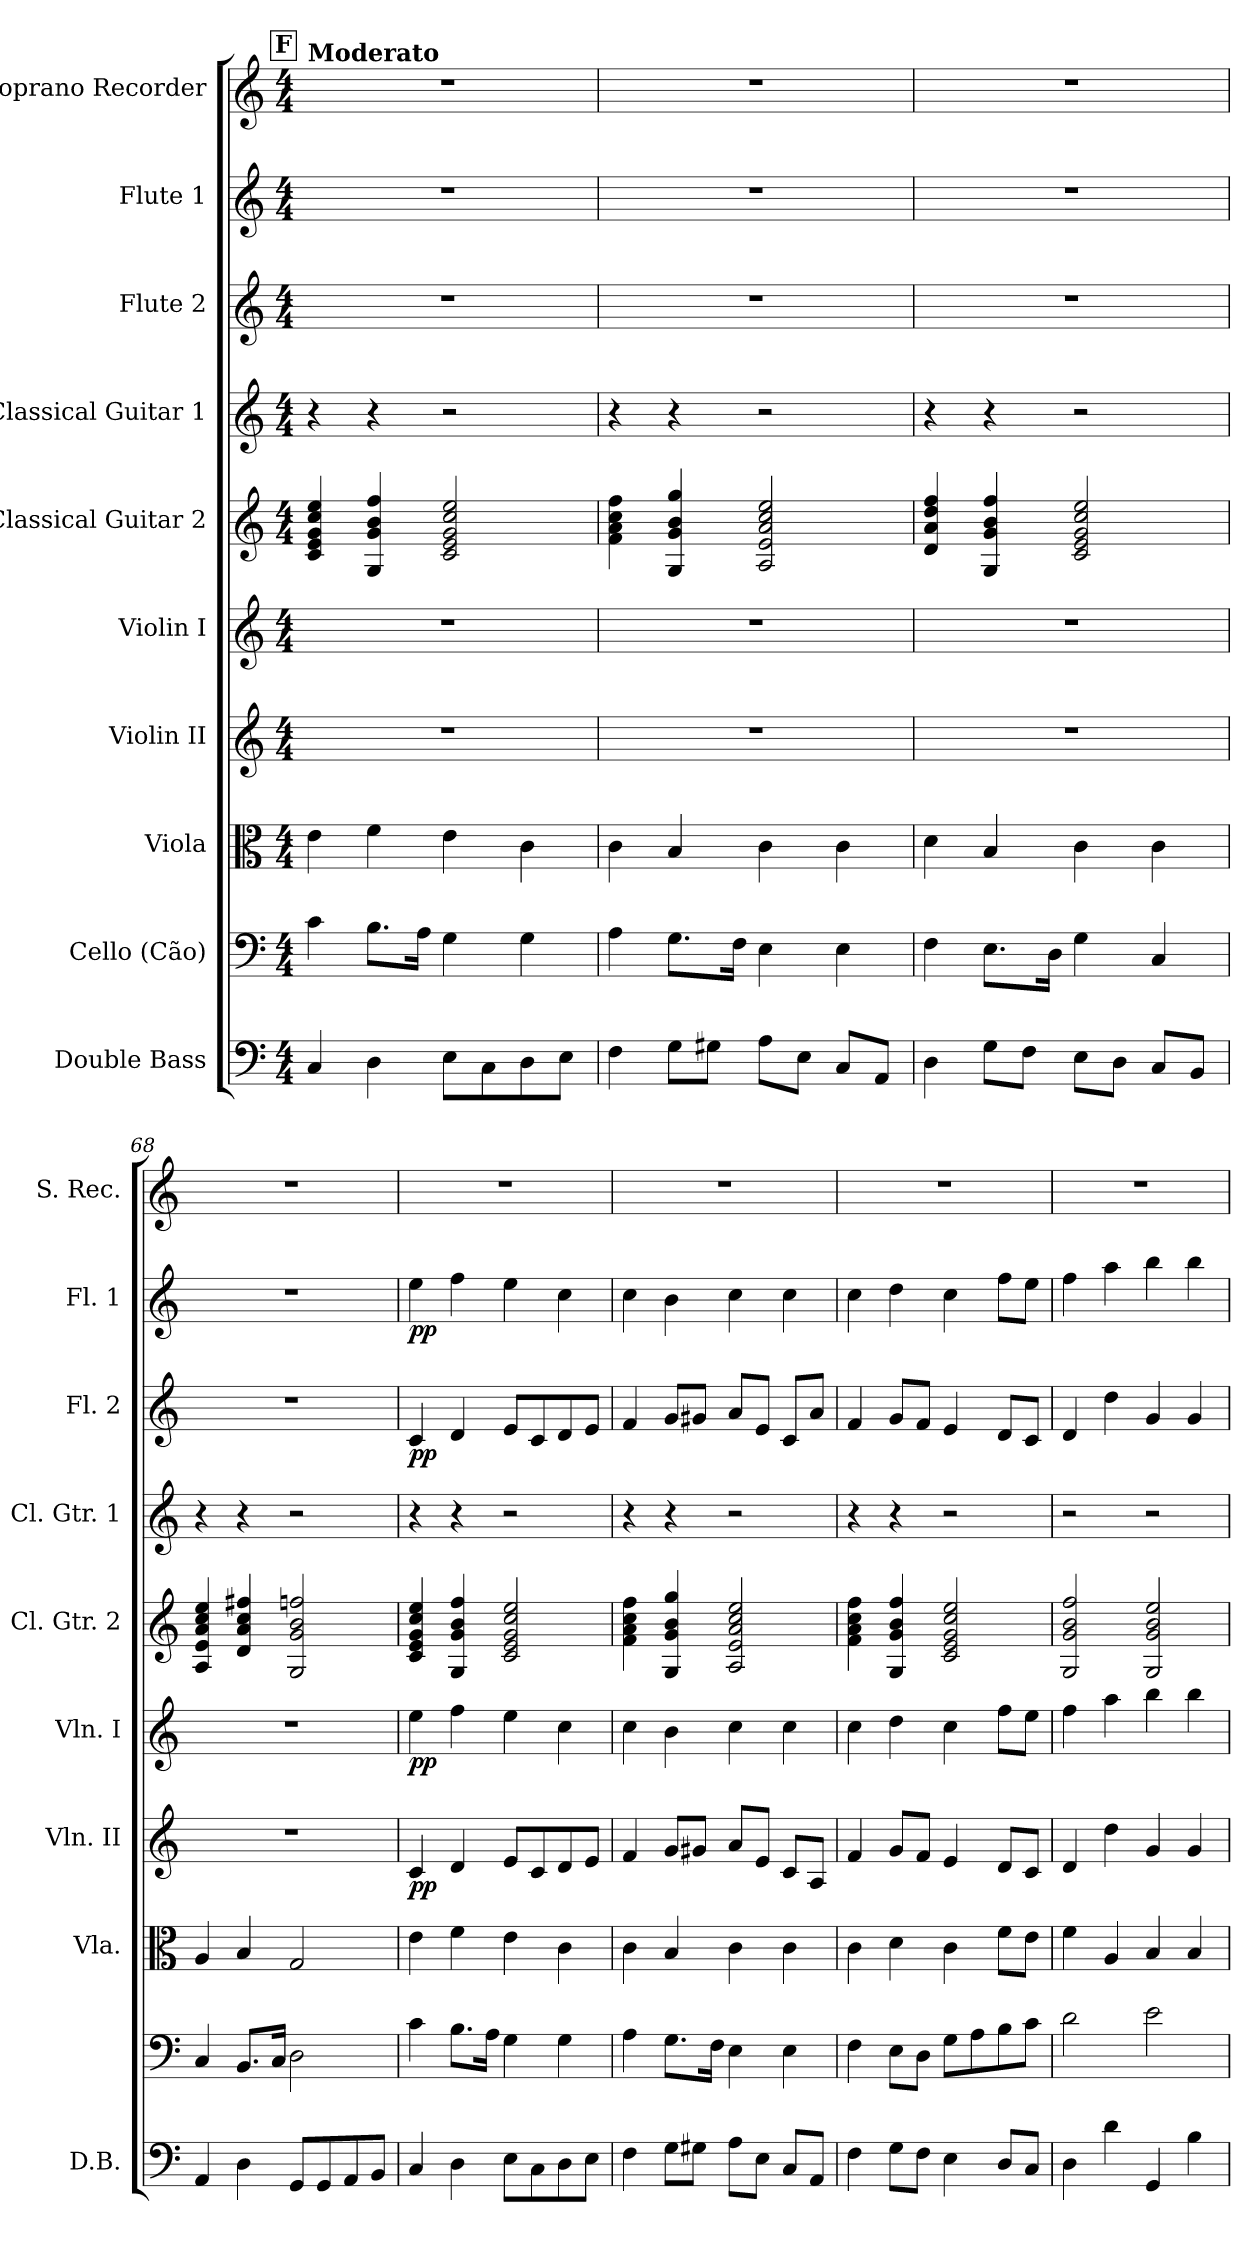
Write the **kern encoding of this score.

**kern	**kern	**kern	**kern	**dynam	**kern	**dynam	**kern	**kern	**kern	**dynam	**kern	**dynam	**kern
*part10	*part9	*part8	*part7	*part7	*part6	*part6	*part5	*part4	*part3	*part3	*part2	*part2	*part1
*staff10	*staff9	*staff8	*staff7	*staff7	*staff6	*staff6	*staff5	*staff4	*staff3	*staff3	*staff2	*staff2	*staff1
*I"Double Bass	*I"Cello (Cão)	*I"Viola	*I"Violin II	*	*I"Violin I	*	*I"Classical Guitar 2	*I"Classical Guitar 1	*I"Flute 2	*	*I"Flute 1	*	*I"Soprano Recorder
*I'D.B.	*	*I'Vla.	*I'Vln. II	*	*I'Vln. I	*	*I'Cl. Gtr. 2	*I'Cl. Gtr. 1	*I'Fl. 2	*	*I'Fl. 1	*	*I'S. Rec.
!!LO:PB:g=z
*clefF4	*clefF4	*clefC3	*clefG2	*	*clefG2	*	*clefG2	*clefG2	*clefG2	*	*clefG2	*	*clefG2
*ITrd7c12	*	*	*	*	*	*	*ITrd7c12	*ITrd7c12	*	*	*	*	*ITrd-7c-12
*k[]	*k[]	*k[]	*k[]	*	*k[]	*	*k[]	*k[]	*k[]	*	*k[]	*	*k[]
*C:	*C:	*C:	*C:	*	*C:	*	*C:	*C:	*C:	*	*C:	*	*C:
*M4/4	*M4/4	*M4/4	*M4/4	*	*M4/4	*	*M4/4	*M4/4	*M4/4	*	*M4/4	*	*M4/4
!!LO:REH:place=s1:a:B:fs=12:t=F
=65	=65	=65	=65	=65	=65	=65	=65	=65	=65	=65	=65	=65	=65
!	!	!	!	!	!	!	!	!	!	!	!	!	!LO:TX:a:B:t=Moderato
4CC/	4c\	4e\	1r	.	1r	.	4C/ 4E/ 4G/ 4c/ 4e/	4r	1r	.	1r	.	1r
4DD\	8.B\L	4f\	.	.	.	.	4GG/ 4G/ 4B/ 4f/	4r	.	.	.	.	.
.	16A\Jk	.	.	.	.	.	.	.	.	.	.	.	.
8EE\L	4G\	4e\	.	.	.	.	2C/ 2E/ 2G/ 2c/ 2e/	2r	.	.	.	.	.
8CC\	.	.	.	.	.	.	.	.	.	.	.	.	.
8DD\	4G\	4c\	.	.	.	.	.	.	.	.	.	.	.
8EE\J	.	.	.	.	.	.	.	.	.	.	.	.	.
=66	=66	=66	=66	=66	=66	=66	=66	=66	=66	=66	=66	=66	=66
4FF\	4A\	4c\	1r	.	1r	.	4F\ 4A\ 4c\ 4f\	4r	1r	.	1r	.	1r
8GG\L	8.G\L	4B/	.	.	.	.	4GG/ 4G/ 4B/ 4g/	4r	.	.	.	.	.
8GG#X\J	.	.	.	.	.	.	.	.	.	.	.	.	.
.	16F\Jk	.	.	.	.	.	.	.	.	.	.	.	.
8AA\L	4E\	4c\	.	.	.	.	2AA/ 2E/ 2A/ 2c/ 2e/	2r	.	.	.	.	.
8EE\J	.	.	.	.	.	.	.	.	.	.	.	.	.
8CC/L	4E\	4c\	.	.	.	.	.	.	.	.	.	.	.
8AAA/J	.	.	.	.	.	.	.	.	.	.	.	.	.
=67	=67	=67	=67	=67	=67	=67	=67	=67	=67	=67	=67	=67	=67
4DD\	4F\	4d\	1r	.	1r	.	4D/ 4A/ 4d/ 4f/	4r	1r	.	1r	.	1r
8GG\L	8.E\L	4B/	.	.	.	.	4GG/ 4G/ 4B/ 4f/	4r	.	.	.	.	.
8FF\J	.	.	.	.	.	.	.	.	.	.	.	.	.
.	16D\Jk	.	.	.	.	.	.	.	.	.	.	.	.
8EE\L	4G\	4c\	.	.	.	.	2C/ 2E/ 2G/ 2c/ 2e/	2r	.	.	.	.	.
8DD\J	.	.	.	.	.	.	.	.	.	.	.	.	.
8CC/L	4C/	4c\	.	.	.	.	.	.	.	.	.	.	.
8BBB/J	.	.	.	.	.	.	.	.	.	.	.	.	.
=68	=68	=68	=68	=68	=68	=68	=68	=68	=68	=68	=68	=68	=68
4AAA/	4C/	4A/	1r	.	1r	.	4AA/ 4E/ 4A/ 4c/ 4e/	4r	1r	.	1r	.	1r
4DD\	8.BB/L	4B/	.	.	.	.	4D/ 4A/ 4c/ 4f#X/	4r	.	.	.	.	.
.	16C/Jk	.	.	.	.	.	.	.	.	.	.	.	.
8GGG/L	2D\	2G/	.	.	.	.	2GG/ 2G/ 2B/ 2fn/	2r	.	.	.	.	.
8GGG/	.	.	.	.	.	.	.	.	.	.	.	.	.
8AAA/	.	.	.	.	.	.	.	.	.	.	.	.	.
8BBB/J	.	.	.	.	.	.	.	.	.	.	.	.	.
=69	=69	=69	=69	=69	=69	=69	=69	=69	=69	=69	=69	=69	=69
!	!	!	!	!LO:DY:b	!	!LO:DY:b	!	!	!	!LO:DY:b	!	!LO:DY:b	!
4CC/	4c\	4e\	4c/	pp	4ee\	pp	4C/ 4E/ 4G/ 4c/ 4e/	4r	4c/	pp	4ee\	pp	1r
4DD\	8.B\L	4f\	4d/	.	4ff\	.	4GG/ 4G/ 4B/ 4f/	4r	4d/	.	4ff\	.	.
.	16A\Jk	.	.	.	.	.	.	.	.	.	.	.	.
8EE\L	4G\	4e\	8e/L	.	4ee\	.	2C/ 2E/ 2G/ 2c/ 2e/	2r	8e/L	.	4ee\	.	.
8CC\	.	.	8c/	.	.	.	.	.	8c/	.	.	.	.
8DD\	4G\	4c\	8d/	.	4cc\	.	.	.	8d/	.	4cc\	.	.
8EE\J	.	.	8e/J	.	.	.	.	.	8e/J	.	.	.	.
!!LO:PB:g=z
=70	=70	=70	=70	=70	=70	=70	=70	=70	=70	=70	=70	=70	=70
4FF\	4A\	4c\	4f/	.	4cc\	.	4F\ 4A\ 4c\ 4f\	4r	4f/	.	4cc\	.	1r
8GG\L	8.G\L	4B/	8g/L	.	4b\	.	4GG/ 4G/ 4B/ 4g/	4r	8g/L	.	4b\	.	.
8GG#X\J	.	.	8g#X/J	.	.	.	.	.	8g#X/J	.	.	.	.
.	16F\Jk	.	.	.	.	.	.	.	.	.	.	.	.
8AA\L	4E\	4c\	8a/L	.	4cc\	.	2AA/ 2E/ 2A/ 2c/ 2e/	2r	8a/L	.	4cc\	.	.
8EE\J	.	.	8e/J	.	.	.	.	.	8e/J	.	.	.	.
8CC/L	4E\	4c\	8c/L	.	4cc\	.	.	.	8c/L	.	4cc\	.	.
8AAA/J	.	.	8A/J	.	.	.	.	.	8a/J	.	.	.	.
=71	=71	=71	=71	=71	=71	=71	=71	=71	=71	=71	=71	=71	=71
4FF\	4F\	4c\	4f/	.	4cc\	.	4F\ 4A\ 4c\ 4f\	4r	4f/	.	4cc\	.	1r
8GG\L	8E\L	4d\	8g/L	.	4dd\	.	4GG/ 4G/ 4B/ 4f/	4r	8g/L	.	4dd\	.	.
8FF\J	8D\J	.	8f/J	.	.	.	.	.	8f/J	.	.	.	.
4EE\	8G\L	4c\	4e/	.	4cc\	.	2C/ 2E/ 2G/ 2c/ 2e/	2r	4e/	.	4cc\	.	.
.	8A\	.	.	.	.	.	.	.	.	.	.	.	.
8DD/L	8B\	8f\L	8d/L	.	8ff\L	.	.	.	8d/L	.	8ff\L	.	.
8CC/J	8c\J	8e\J	8c/J	.	8ee\J	.	.	.	8c/J	.	8ee\J	.	.
=72	=72	=72	=72	=72	=72	=72	=72	=72	=72	=72	=72	=72	=72
4DD\	2d\	4f\	4d/	.	4ff\	.	2GG/ 2G/ 2B/ 2f/	2r	4d/	.	4ff\	.	1r
4D\	.	4A/	4dd\	.	4aa\	.	.	.	4dd\	.	4aa\	.	.
4GGG/	2e\	4B/	4g/	.	4bb\	.	2GG/ 2G/ 2B/ 2e/	2r	4g/	.	4bb\	.	.
4BB\	.	4B/	4g/	.	4bb\	.	.	.	4g/	.	4bb\	.	.
=	=	=	=	=	=	=	=	=	=	=	=	=	=
*-	*-	*-	*-	*-	*-	*-	*-	*-	*-	*-	*-	*-	*-
